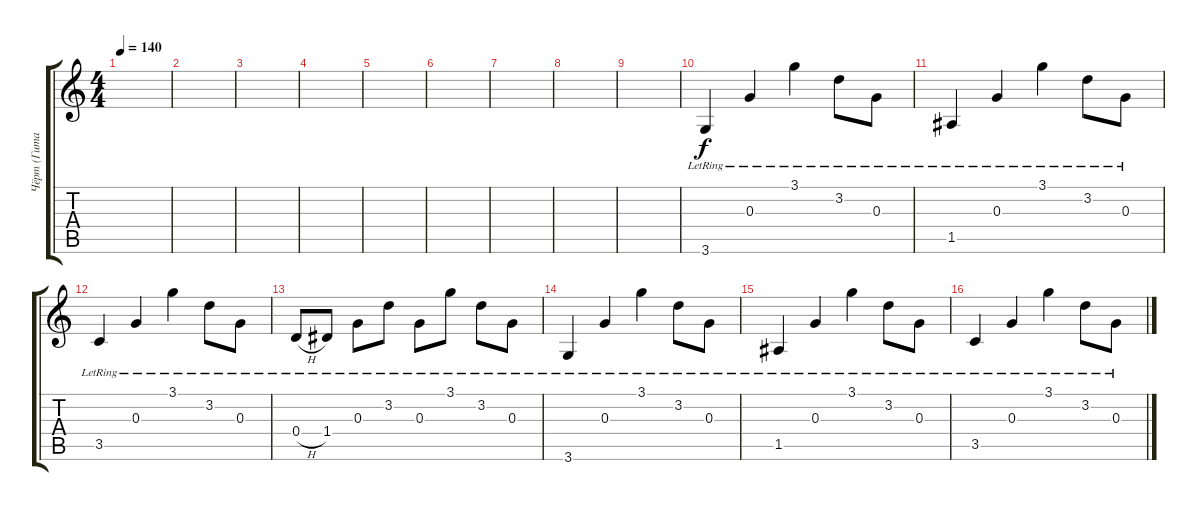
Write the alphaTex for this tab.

\track ("Чёрт (Гитара)" "Чёрт (Гита") {instrument electricguitarclean}
\staff {score tabs}
\tuning (E4 B3 G3 D3 A2 E2) {hide}
\ts (4 4)
\tempo 140
\clef g2
\ks c
|
|
|
|
|
|
|
|
|
3.6{lr}.4{volume 13} 0.3{lr}.4 3.1{lr}.4 3.2{lr}.8 0.3{lr}.8 |
1.5{lr}.4 0.3{lr}.4 3.1{lr}.4 3.2{lr}.8 0.3{lr}.8 |
3.5{lr}.4 0.3{lr}.4 3.1{lr}.4 3.2{lr}.8 0.3{lr}.8 |
0.4{h lr}.8 1.4{lr}.8 0.3{lr}.8 3.2{lr}.8 0.3{lr}.8 3.1{lr}.8 3.2{lr}.8 0.3{lr}.8 |
3.6{lr}.4 0.3{lr}.4 3.1{lr}.4 3.2{lr}.8 0.3{lr}.8 |
1.5{lr}.4 0.3{lr}.4 3.1{lr}.4 3.2{lr}.8 0.3{lr}.8 |
3.5{lr}.4 0.3{lr}.4 3.1{lr}.4 3.2{lr}.8 0.3{lr}.8
